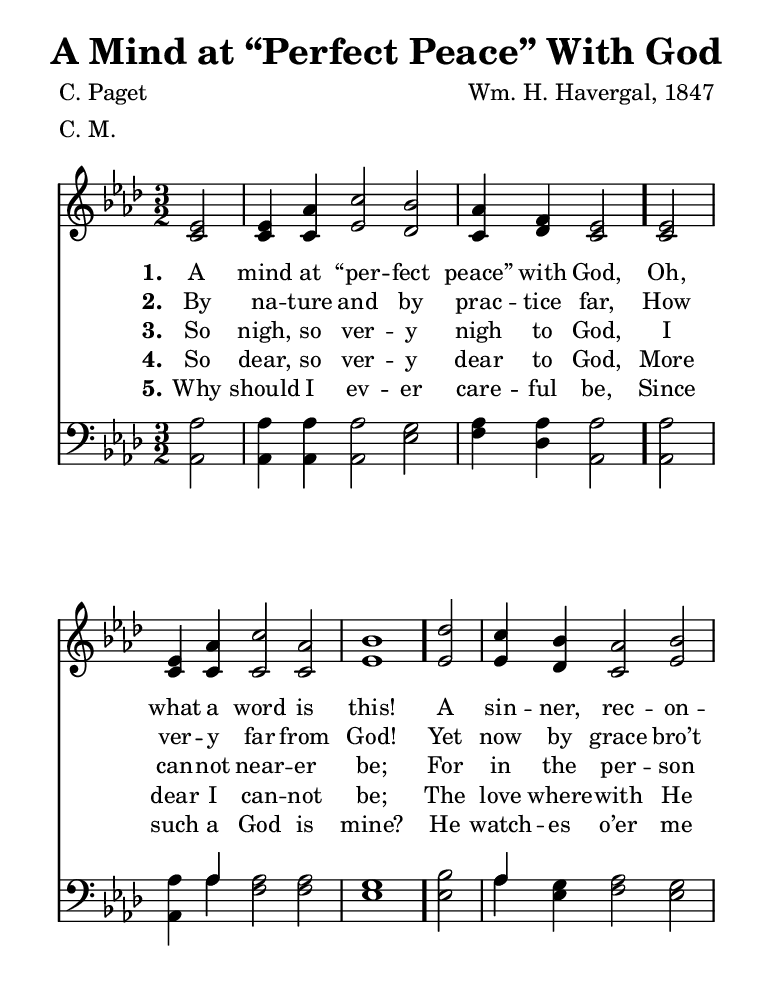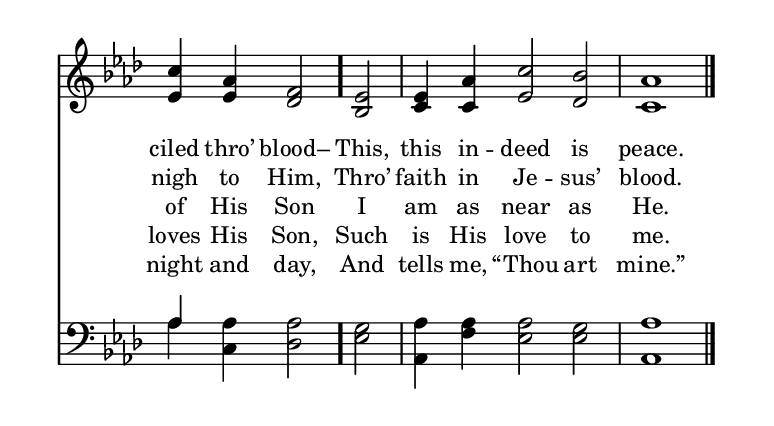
\include "common/global.ily"
\paper {
  \include "common/paper.ily"
  ragged-bottom = ##t
  system-system-spacing.padding = 11
}

\header{
  hymnnumber = "252"
  title = "A Mind at “Perfect Peace” With God"
  tunename = "Evan"
  meter = "C. M."
  poet = "C. Paget"
  composer = "Wm. H. Havergal, 1847"
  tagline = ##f
}

global = {
  \include "common/overrides.ily"
  \override Staff.TimeSignature.style = #'numbered
  \time 3/2
  \override Score.MetronomeMark.transparent = ##t % hide all fermata changes too
  \tempo 4=100
  \key aes \major
  \partial 2
  \autoBeamOff
}

patternA = { c2 | c4 c c2 c | c4 c c2 }
patternB = { c2 | c4 c c2 c | c1 }

notesSoprano = {
\global
\relative c' {

  \changePitch \patternA { ees | ees aes c bes | aes f ees }
  \changePitch \patternB { ees | ees aes c aes | bes } \eogbreak
  \changePitch \patternA { des | c bes aes bes | c aes f }
  \changePitch \patternB { ees | ees aes c bes | aes } \eogbreak

  \bar "|."

}
}

notesAlto = {
\global
\relative e' {

  \changePitch \patternA { c | c c ees des | c des c }
  \changePitch \patternB { c | c c c c | ees }
  \changePitch \patternA { ees | ees des c ees | ees ees des }
  \changePitch \patternB { bes | c c ees des | c }

}
}

notesTenor = {
\global
\relative a {

  \changePitch \patternA { aes | aes aes aes g | aes aes aes }
  \changePitch \patternB { aes | aes aes aes aes | g }
  \changePitch \patternA { bes | aes g aes g | aes aes aes }
  \changePitch \patternB { g | aes aes aes g | aes }

}
}

notesBass = {
\global
\relative f, {

  \changePitch \patternA { aes | aes aes aes ees' | f des aes }
  \changePitch \patternB { aes | aes aes' f f | ees }
  \changePitch \patternA { ees | aes ees f ees | aes c, des }
  \changePitch \patternB { ees | aes, f' ees ees | aes, }

}
}

wordsA = \lyricmode {
\set stanza = "1."

A mind at “per -- fect peace” with God, \bar "."
Oh, what a word is this! \bar "."
A sin -- ner, rec -- on -- ciled thro’ blood– \bar "."
This, this in -- deed is peace. \bar "."

}

wordsB = \lyricmode {
\set stanza = "2."

By na -- ture and by prac -- tice far,
How ver -- y far from God!
Yet now by grace bro’t nigh to Him,
Thro’ faith in Je -- sus’ blood.

}

wordsC = \lyricmode {
\set stanza = "3."

So nigh, so ver -- y nigh to God,
I can -- not near -- er be;
For in the per -- son of His Son
I am as near as He.

}

wordsD = \lyricmode {
\set stanza = "4."

So dear, so ver -- y dear to God,
More dear I can -- not be;
The love where -- with He loves His Son,
Such is His love to me.

}

wordsE = \lyricmode {
\set stanza = "5."

Why should I ev -- er care -- ful be,
Since such a God is mine?
He watch -- es o’er me night and day,
And tells me, “Thou art mine.”

}

\score {
  \context ChoirStaff <<
    \context Staff = upper <<
      \set Staff.autoBeaming = ##f
      \set ChoirStaff.systemStartDelimiter = #'SystemStartBar
      \set ChoirStaff.printPartCombineTexts = ##f
      \partcombine #'(2 . 9) \notesSoprano \notesAlto
      \context NullVoice = sopranos { \voiceOne << \notesSoprano >> }
      \context NullVoice = altos { \voiceTwo << \notesAlto >> }
      \context Lyrics = one   \lyricsto sopranos \wordsA
      \context Lyrics = two   \lyricsto sopranos \wordsB
      \context Lyrics = three \lyricsto sopranos \wordsC
      \context Lyrics = four  \lyricsto sopranos \wordsD
      \context Lyrics = five  \lyricsto sopranos \wordsE
    >>
    \context Staff = men <<
      \set Staff.autoBeaming = ##f
      \clef bass
      \set ChoirStaff.printPartCombineTexts = ##f
      \partcombine #'(2 . 9) \notesTenor \notesBass
      \context NullVoice = tenors { \voiceOne << \notesTenor >> }
      \context NullVoice = basses { \voiceTwo << \notesBass >> }
    >>
  >>
  \layout {
    \include "common/layout.ily"
  }
  \midi{
    \include "common/midi.ily"
  }
}

\version "2.19.49"  % necessary for upgrading to future LilyPond versions.

% vi:set et ts=2 sw=2 ai nocindent syntax=lilypond:
